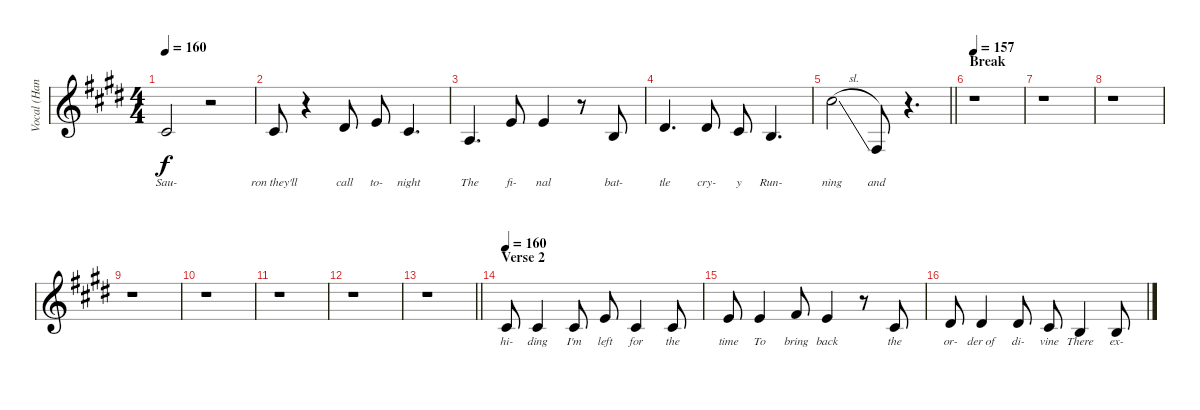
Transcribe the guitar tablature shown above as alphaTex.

\track ("Vocal (Hansi Kursch)" "Vocal (Han") {instrument flute}
\staff {score}
\tuning (E4 B3 G3 D3 A2 E2) {hide}
\ts (4 4)
\tempo 160
\clef g2
\ks c#minor
11.4.2{lyrics (0 "Sau-") lyrics (1 "") lyrics (2 "") lyrics (3 "") lyrics (4 "") dy f} r.2 |
11.4.8{lyrics (0 "ron they'll") lyrics (1 "") lyrics (2 "") lyrics (3 "") lyrics (4 "")} r.4 8.3.8{lyrics (0 "call") lyrics (1 "") lyrics (2 "") lyrics (3 "") lyrics (4 "")} 9.3.8{lyrics (0 "to-") lyrics (1 "") lyrics (2 "") lyrics (3 "") lyrics (4 "")} 11.4.4{d lyrics (0 "night") lyrics (1 "") lyrics (2 "") lyrics (3 "") lyrics (4 "")} |
12.5.4{d lyrics (0 "The") lyrics (1 "") lyrics (2 "") lyrics (3 "") lyrics (4 "")} 9.3.8{lyrics (0 "fi-") lyrics (1 "") lyrics (2 "") lyrics (3 "") lyrics (4 "")} 9.3.4{lyrics (0 "nal") lyrics (1 "") lyrics (2 "") lyrics (3 "") lyrics (4 "")} r.8 9.4.8{lyrics (0 "bat-") lyrics (1 "") lyrics (2 "") lyrics (3 "") lyrics (4 "")} |
8.3.4{d lyrics (0 "tle") lyrics (1 "") lyrics (2 "") lyrics (3 "") lyrics (4 "")} 8.3.8{lyrics (0 "cry-") lyrics (1 "") lyrics (2 "") lyrics (3 "") lyrics (4 "")} 11.4.8{lyrics (0 "y") lyrics (1 "") lyrics (2 "") lyrics (3 "") lyrics (4 "")} 9.4.4{d lyrics (0 "Run-") lyrics (1 "") lyrics (2 "") lyrics (3 "") lyrics (4 "")} |
\barLineRight lightlight
23.4{sl}.2{lyrics (0 "ning") lyrics (1 "") lyrics (2 "") lyrics (3 "") lyrics (4 "")} 4.4.8{lyrics (0 "and") lyrics (1 "") lyrics (2 "") lyrics (3 "") lyrics (4 "")} r.4{d} |
\section ("" "Break")
\tempo 157
r.1 |
r.1 |
r.1 |
r.1 |
r.1 |
r.1 |
r.1 |
\barLineRight lightlight
r.1 |
\section ("" "Verse 2")
\tempo 160
11.4.8{lyrics (0 "hi-") lyrics (1 "") lyrics (2 "") lyrics (3 "") lyrics (4 "")} 11.4.4{lyrics (0 "ding") lyrics (1 "") lyrics (2 "") lyrics (3 "") lyrics (4 "")} 11.4.8{lyrics (0 "I'm") lyrics (1 "") lyrics (2 "") lyrics (3 "") lyrics (4 "")} 9.3.8{lyrics (0 "left") lyrics (1 "") lyrics (2 "") lyrics (3 "") lyrics (4 "")} 11.4.4{lyrics (0 "for") lyrics (1 "") lyrics (2 "") lyrics (3 "") lyrics (4 "")} 11.4.8{lyrics (0 "the") lyrics (1 "") lyrics (2 "") lyrics (3 "") lyrics (4 "")} |
9.3.8{lyrics (0 "time") lyrics (1 "") lyrics (2 "") lyrics (3 "") lyrics (4 "")} 9.3.4{lyrics (0 "To") lyrics (1 "") lyrics (2 "") lyrics (3 "") lyrics (4 "")} 11.3.8{lyrics (0 "bring") lyrics (1 "") lyrics (2 "") lyrics (3 "") lyrics (4 "")} 9.3.4{lyrics (0 "back") lyrics (1 "") lyrics (2 "") lyrics (3 "") lyrics (4 "")} r.8 11.4.8{lyrics (0 "the") lyrics (1 "") lyrics (2 "") lyrics (3 "") lyrics (4 "")} |
8.3.8{lyrics (0 "or-") lyrics (1 "") lyrics (2 "") lyrics (3 "") lyrics (4 "")} 8.3.4{lyrics (0 "der of") lyrics (1 "") lyrics (2 "") lyrics (3 "") lyrics (4 "")} 8.3.8{lyrics (0 "di-") lyrics (1 "") lyrics (2 "") lyrics (3 "") lyrics (4 "")} 11.4.8{lyrics (0 "vine") lyrics (1 "") lyrics (2 "") lyrics (3 "") lyrics (4 "")} 9.4.4{lyrics (0 "There") lyrics (1 "") lyrics (2 "") lyrics (3 "") lyrics (4 "")} 9.4.8{lyrics (0 "ex-") lyrics (1 "") lyrics (2 "") lyrics (3 "") lyrics (4 "")}
